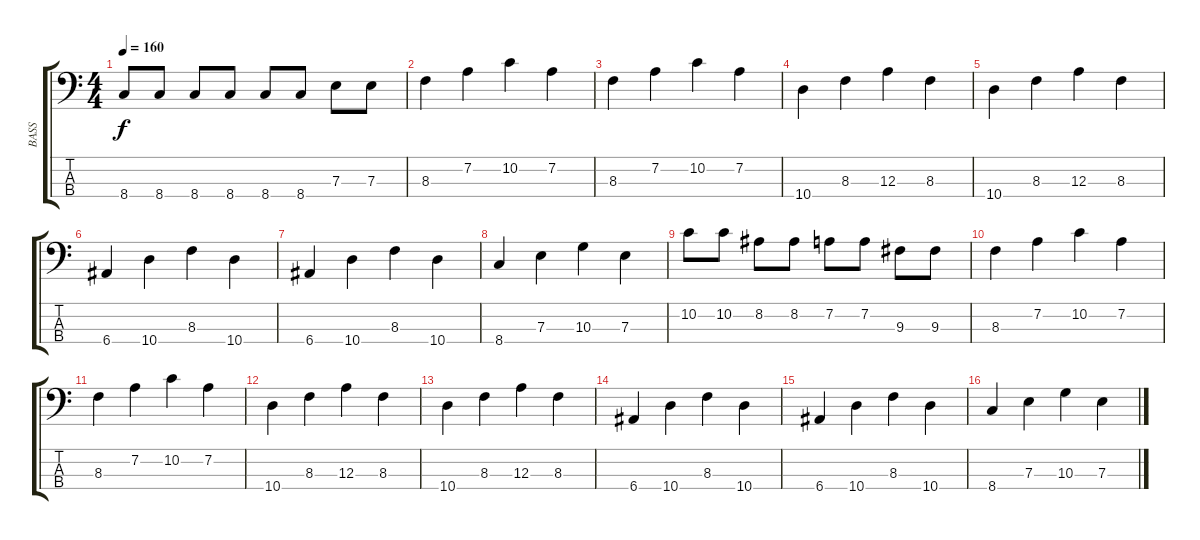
\track ("BASS" "BASS") {instrument electricbassfinger}
\staff {score tabs}
\tuning (G2 D2 A1 E1) {hide}
\ts (4 4)
\tempo 160
\clef f4
\ks c
8.4.8{dy f} 8.4.8 8.4.8 8.4.8 8.4.8 8.4.8 7.3.8 7.3.8 |
8.3.4 7.2.4 10.2.4 7.2.4 |
8.3.4 7.2.4 10.2.4 7.2.4 |
10.4.4 8.3.4 12.3.4 8.3.4 |
10.4.4 8.3.4 12.3.4 8.3.4 |
6.4.4 10.4.4 8.3.4 10.4.4 |
6.4.4 10.4.4 8.3.4 10.4.4 |
8.4.4 7.3.4 10.3.4 7.3.4 |
10.2.8 10.2.8 8.2.8 8.2.8 7.2.8 7.2.8 9.3.8 9.3.8 |
8.3.4 7.2.4 10.2.4 7.2.4 |
8.3.4 7.2.4 10.2.4 7.2.4 |
10.4.4 8.3.4 12.3.4 8.3.4 |
10.4.4 8.3.4 12.3.4 8.3.4 |
6.4.4 10.4.4 8.3.4 10.4.4 |
6.4.4 10.4.4 8.3.4 10.4.4 |
8.4.4 7.3.4 10.3.4 7.3.4
